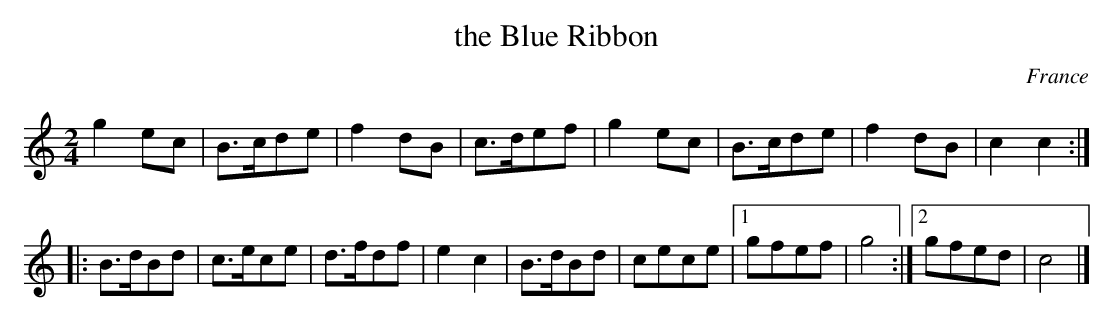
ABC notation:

X:1
T:the Blue Ribbon
L:1/8
M:2/4
O:France
K:C major
g2ec | B>cde | f2dB | c>def | g2ec | B>cde | f2dB | c2c2 ::
B>dBd | c>ece | d>fdf | e2c2 | B>dBd | cece |1 gfef | g4 :|2 gfed | c4 |]
